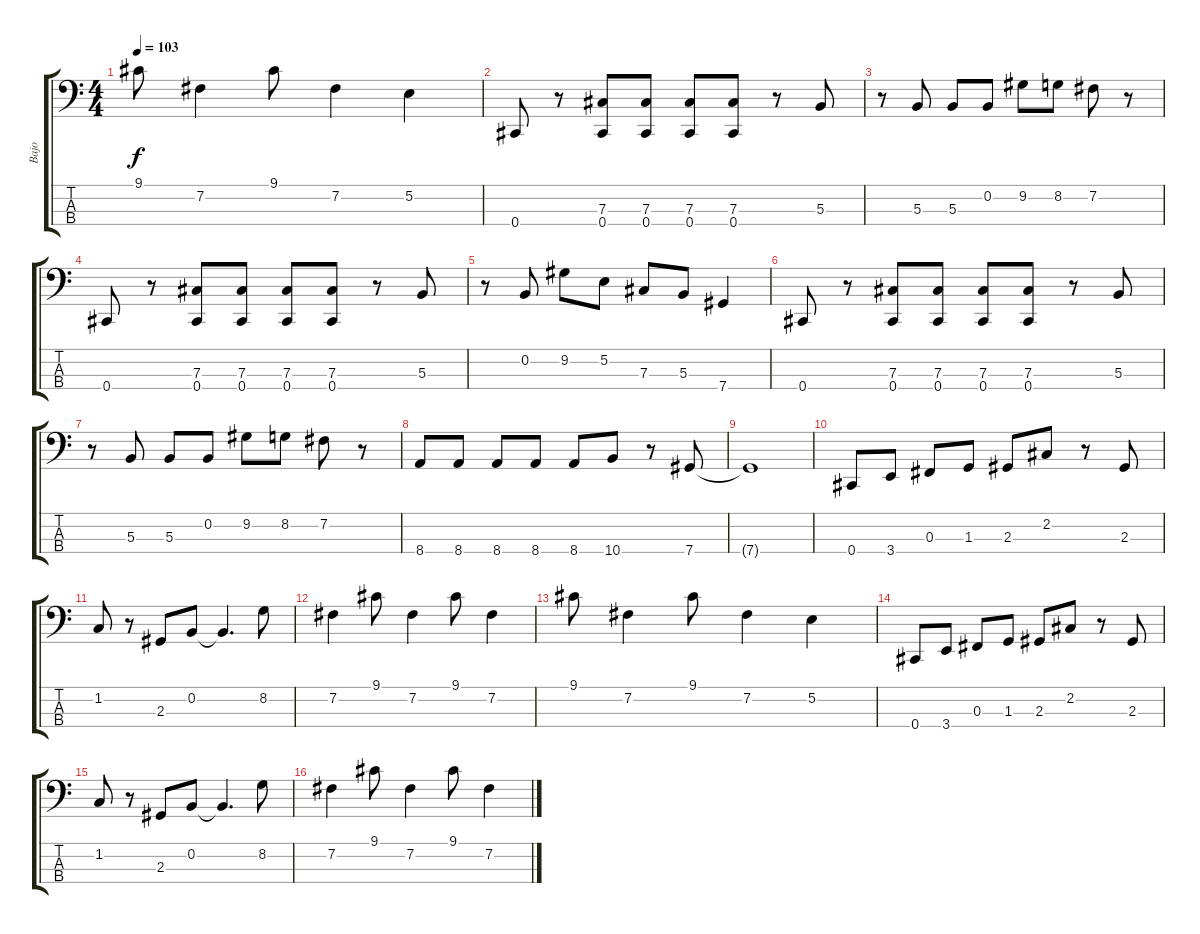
\track ("Bajo" "Bajo") {instrument electricbasspick}
\staff {score tabs}
\tuning (E2 B1 Gb1 Db1) {hide}
\ts (4 4)
\tempo 103
\clef f4
\ks c
9.1.8{dy f} 7.2.4 9.1.8 7.2.4 5.2.4 |
0.4.8 r.8 (7.3 0.4).8 (7.3 0.4).8 (7.3 0.4).8 (7.3 0.4).8 r.8 5.3.8 |
r.8 5.3.8 5.3.8 0.2.8 9.2.8 8.2.8 7.2.8 r.8 |
0.4.8 r.8 (7.3 0.4).8 (7.3 0.4).8 (7.3 0.4).8 (7.3 0.4).8 r.8 5.3.8 |
r.8 0.2.8 9.2.8 5.2.8 7.3.8 5.3.8 7.4.4 |
0.4.8 r.8 (7.3 0.4).8 (7.3 0.4).8 (7.3 0.4).8 (7.3 0.4).8 r.8 5.3.8 |
r.8 5.3.8 5.3.8 0.2.8 9.2.8 8.2.8 7.2.8 r.8 |
8.4.8 8.4.8 8.4.8 8.4.8 8.4.8 10.4.8 r.8 7.4.8 |
7.4{t}.1 |
0.4.8 3.4.8 0.3.8 1.3.8 2.3.8 2.2.8 r.8 2.3.8 |
1.2.8 r.8 2.3.8 0.2.8 0.2{t}.4{d} 8.2.8 |
7.2.4 9.1.8 7.2.4 9.1.8 7.2.4 |
9.1.8 7.2.4 9.1.8 7.2.4 5.2.4 |
0.4.8 3.4.8 0.3.8 1.3.8 2.3.8 2.2.8 r.8 2.3.8 |
1.2.8 r.8 2.3.8 0.2.8 0.2{t}.4{d} 8.2.8 |
7.2.4 9.1.8 7.2.4 9.1.8 7.2.4
